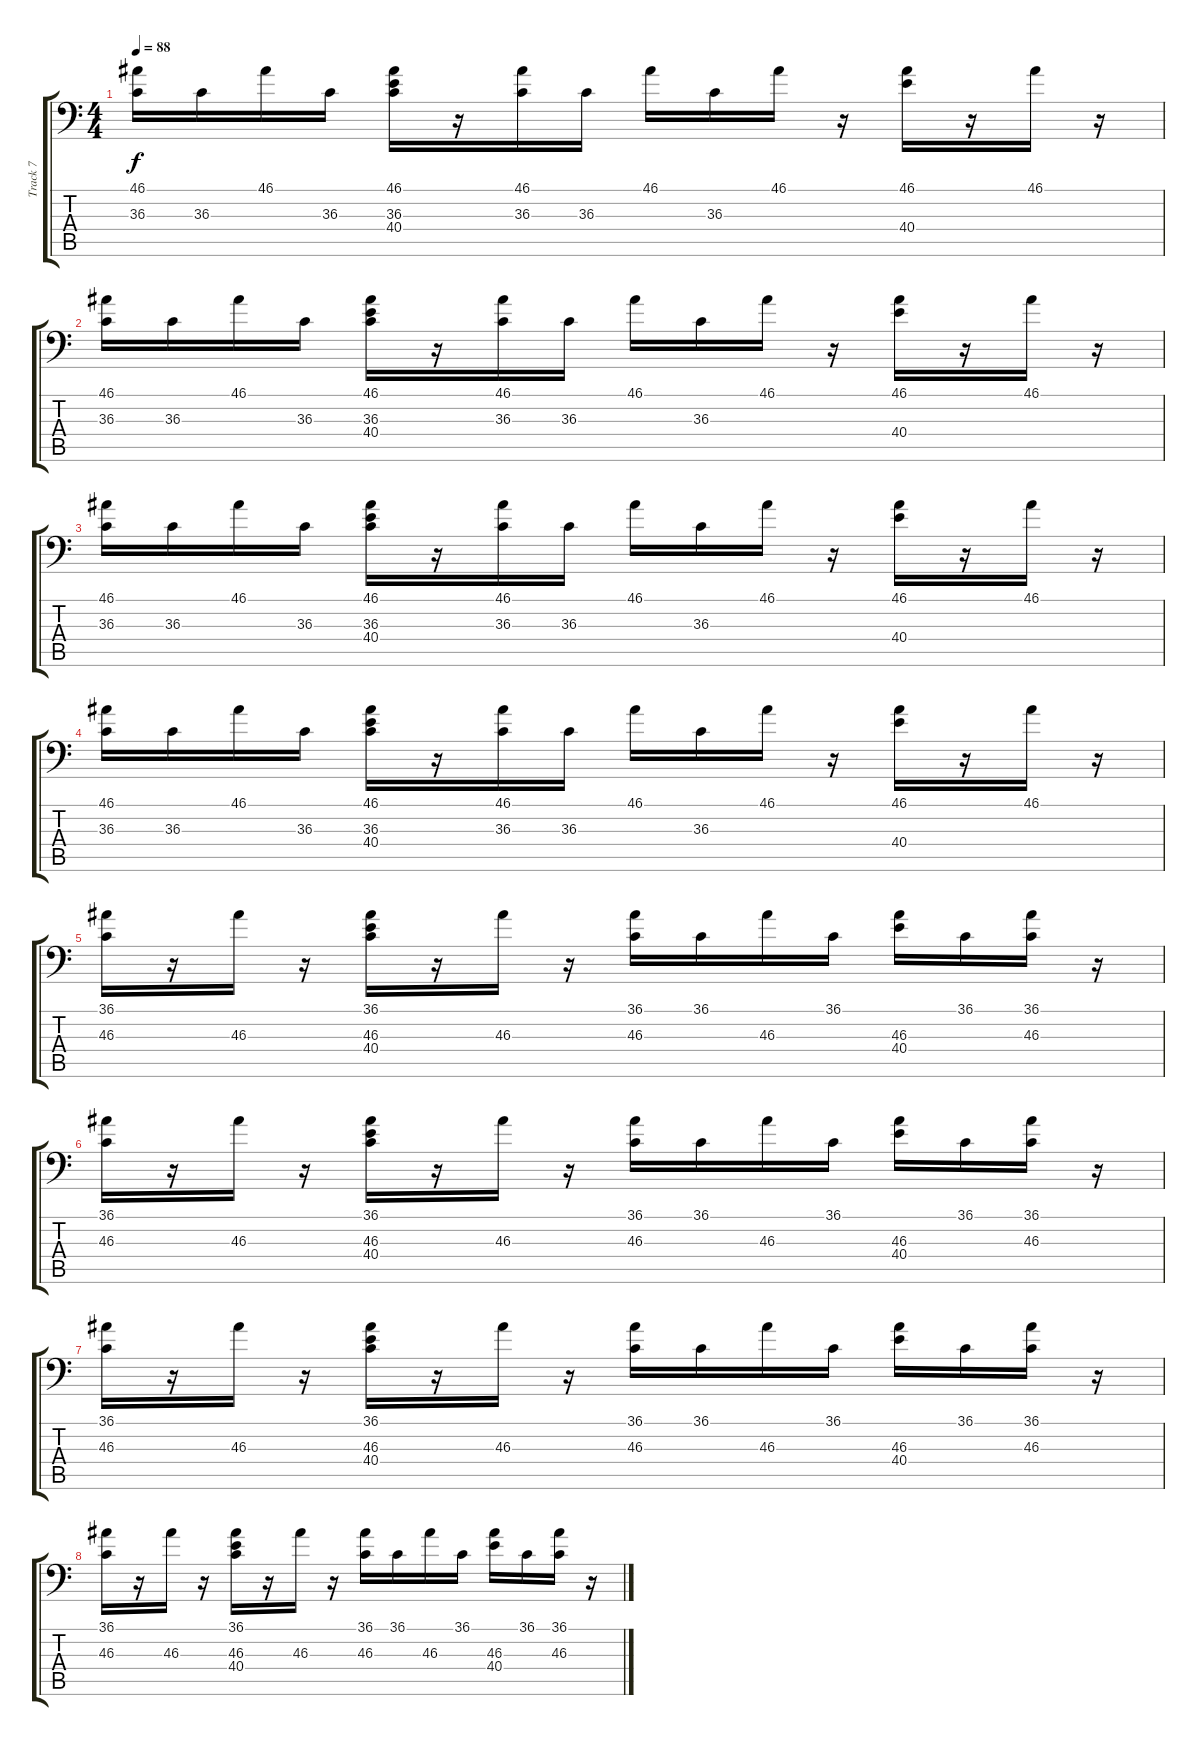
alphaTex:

\track ("Track 7" "Track 7") {instrument acousticgrandpiano}
\staff {score tabs}
\tuning (C-1 C-1 C-1 C-1 C-1 C-1) {hide}
\ts (4 4)
\tempo 88
\clef f4
\ks c
(46.1 36.3).16{dy f} 36.3.16 46.1.16 36.3.16 (46.1 36.3 40.4).16 r.16 (46.1 36.3).16 36.3.16 46.1.16 36.3.16 46.1.16 r.16 (46.1 40.4).16 r.16 46.1.16 r.16 |
(46.1 36.3).16 36.3.16 46.1.16 36.3.16 (46.1 36.3 40.4).16 r.16 (46.1 36.3).16 36.3.16 46.1.16 36.3.16 46.1.16 r.16 (46.1 40.4).16 r.16 46.1.16 r.16 |
(46.1 36.3).16 36.3.16 46.1.16 36.3.16 (46.1 36.3 40.4).16 r.16 (46.1 36.3).16 36.3.16 46.1.16 36.3.16 46.1.16 r.16 (46.1 40.4).16 r.16 46.1.16 r.16 |
(46.1 36.3).16 36.3.16 46.1.16 36.3.16 (46.1 36.3 40.4).16 r.16 (46.1 36.3).16 36.3.16 46.1.16 36.3.16 46.1.16 r.16 (46.1 40.4).16 r.16 46.1.16 r.16 |
(36.1 46.3).16 r.16 46.3.16 r.16 (36.1 46.3 40.4).16 r.16 46.3.16 r.16 (36.1 46.3).16 36.1.16 46.3.16 36.1.16 (46.3 40.4).16 36.1.16 (36.1 46.3).16 r.16 |
(36.1 46.3).16 r.16 46.3.16 r.16 (36.1 46.3 40.4).16 r.16 46.3.16 r.16 (36.1 46.3).16 36.1.16 46.3.16 36.1.16 (46.3 40.4).16 36.1.16 (36.1 46.3).16 r.16 |
(36.1 46.3).16 r.16 46.3.16 r.16 (36.1 46.3 40.4).16 r.16 46.3.16 r.16 (36.1 46.3).16 36.1.16 46.3.16 36.1.16 (46.3 40.4).16 36.1.16 (36.1 46.3).16 r.16 |
(36.1 46.3).16 r.16 46.3.16 r.16 (36.1 46.3 40.4).16 r.16 46.3.16 r.16 (36.1 46.3).16 36.1.16 46.3.16 36.1.16 (46.3 40.4).16 36.1.16 (36.1 46.3).16 r.16
